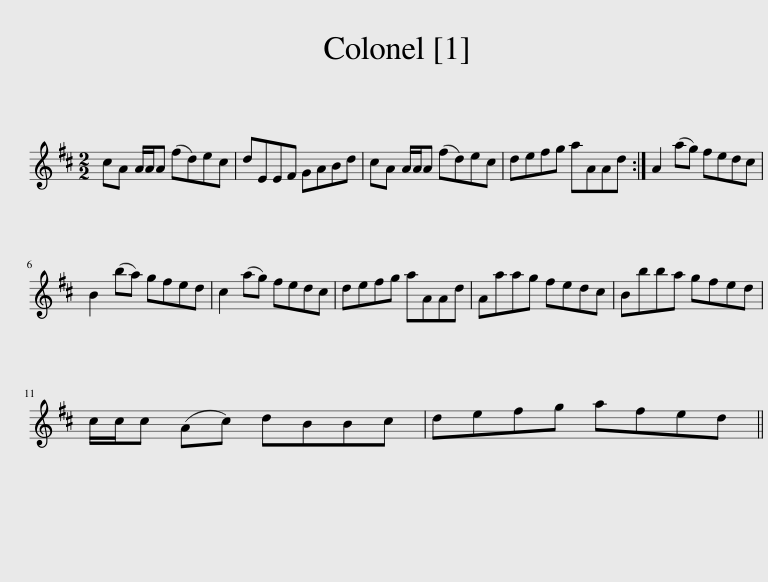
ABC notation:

X:1
L:1/8
M:2/2
I:linebreak $
K:D
V:1 treble
V:1
 cA A/A/A (fd)ec | dEEF GABd | cA A/A/A (fd)ec | defg aAAd :| A2 (ag) fedc |$ %5
 B2 (ba) gfed | c2 (ag) fedc | defg aAAd | Aaag fedc | Bbba gfed |$ %10
 c/c/c (Ac) dBBc | defg afed || %12
